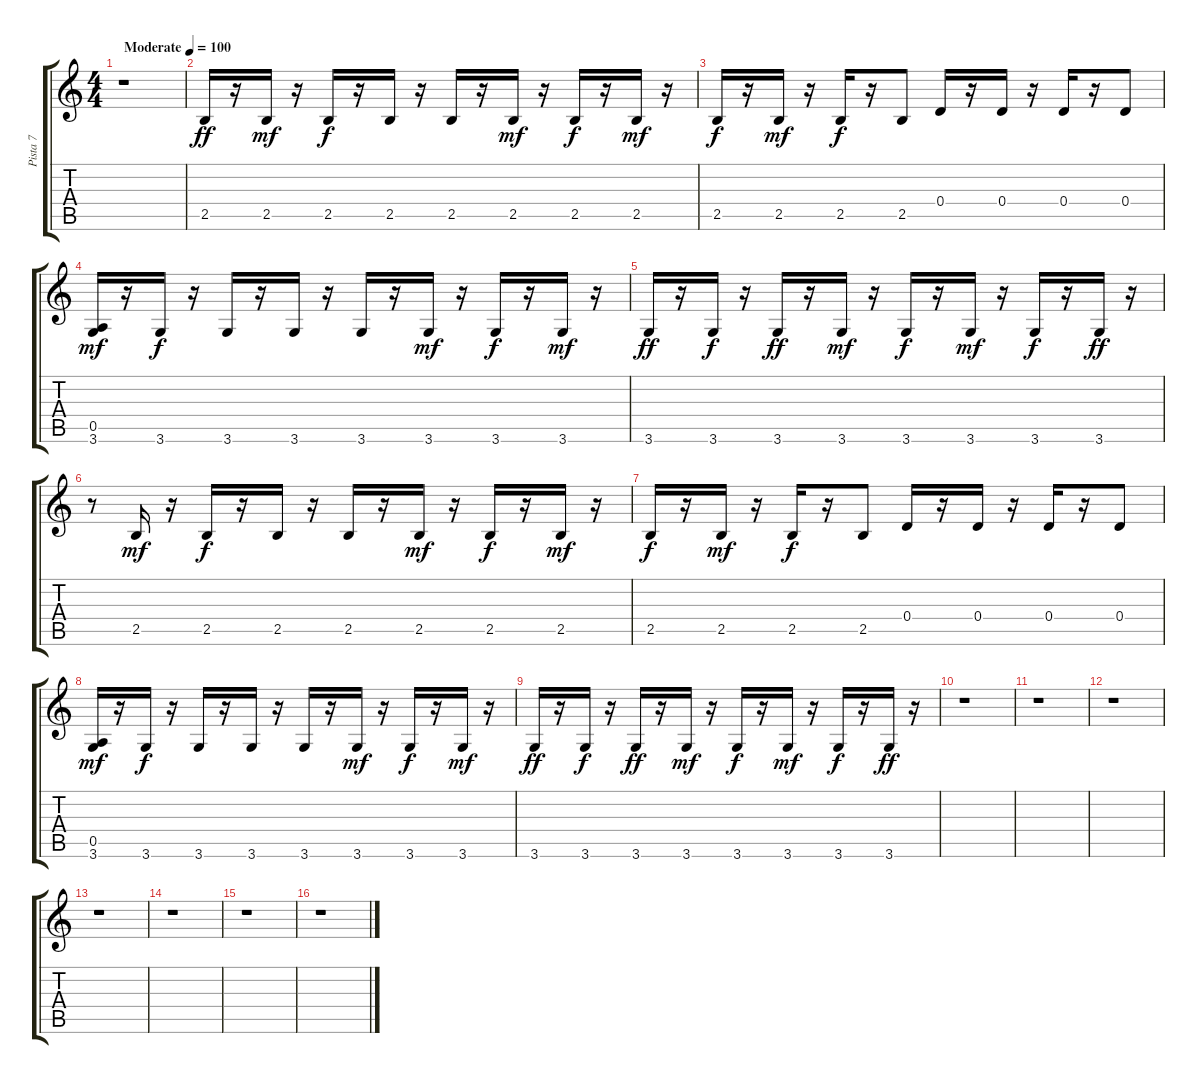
\track ("Pista 7" "Pista 7") {instrument electricguitarmuted}
\staff {score tabs}
\tuning (E4 B3 G3 D3 A2 E2) {hide}
\ts (4 4)
\tempo (100 "Moderate")
\clef g2
\ks c
r.1{dy ff instrument electricguitarmuted} |
2.5.16 r.16 2.5.16{dy mf} r.16 2.5.16{dy f} r.16 2.5.16 r.16 2.5.16 r.16 2.5.16{dy mf} r.16 2.5.16{dy f} r.16 2.5.16{dy mf} r.16 |
2.5.16{dy f} r.16 2.5.16{dy mf} r.16 2.5.16{dy f} r.16 2.5.8 0.4.16 r.16 0.4.16 r.16 0.4.16 r.16 0.4.8 |
(0.5 3.6).16{dy mf} r.16 3.6.16{dy f} r.16 3.6.16 r.16 3.6.16 r.16 3.6.16 r.16 3.6.16{dy mf} r.16 3.6.16{dy f} r.16 3.6.16{dy mf} r.16 |
3.6.16{dy ff} r.16 3.6.16{dy f} r.16 3.6.16{dy ff} r.16 3.6.16{dy mf} r.16 3.6.16{dy f} r.16 3.6.16{dy mf} r.16 3.6.16{dy f} r.16 3.6.16{dy ff} r.16 |
r.8 2.5.16{dy mf} r.16 2.5.16{dy f} r.16 2.5.16 r.16 2.5.16 r.16 2.5.16{dy mf} r.16 2.5.16{dy f} r.16 2.5.16{dy mf} r.16 |
2.5.16{dy f} r.16 2.5.16{dy mf} r.16 2.5.16{dy f} r.16 2.5.8 0.4.16 r.16 0.4.16 r.16 0.4.16 r.16 0.4.8 |
(0.5 3.6).16{dy mf} r.16 3.6.16{dy f} r.16 3.6.16 r.16 3.6.16 r.16 3.6.16 r.16 3.6.16{dy mf} r.16 3.6.16{dy f} r.16 3.6.16{dy mf} r.16 |
3.6.16{dy ff} r.16 3.6.16{dy f} r.16 3.6.16{dy ff} r.16 3.6.16{dy mf} r.16 3.6.16{dy f} r.16 3.6.16{dy mf} r.16 3.6.16{dy f} r.16 3.6.16{dy ff} r.16 |
r.1 |
r.1 |
r.1 |
r.1 |
r.1 |
r.1 |
r.1
